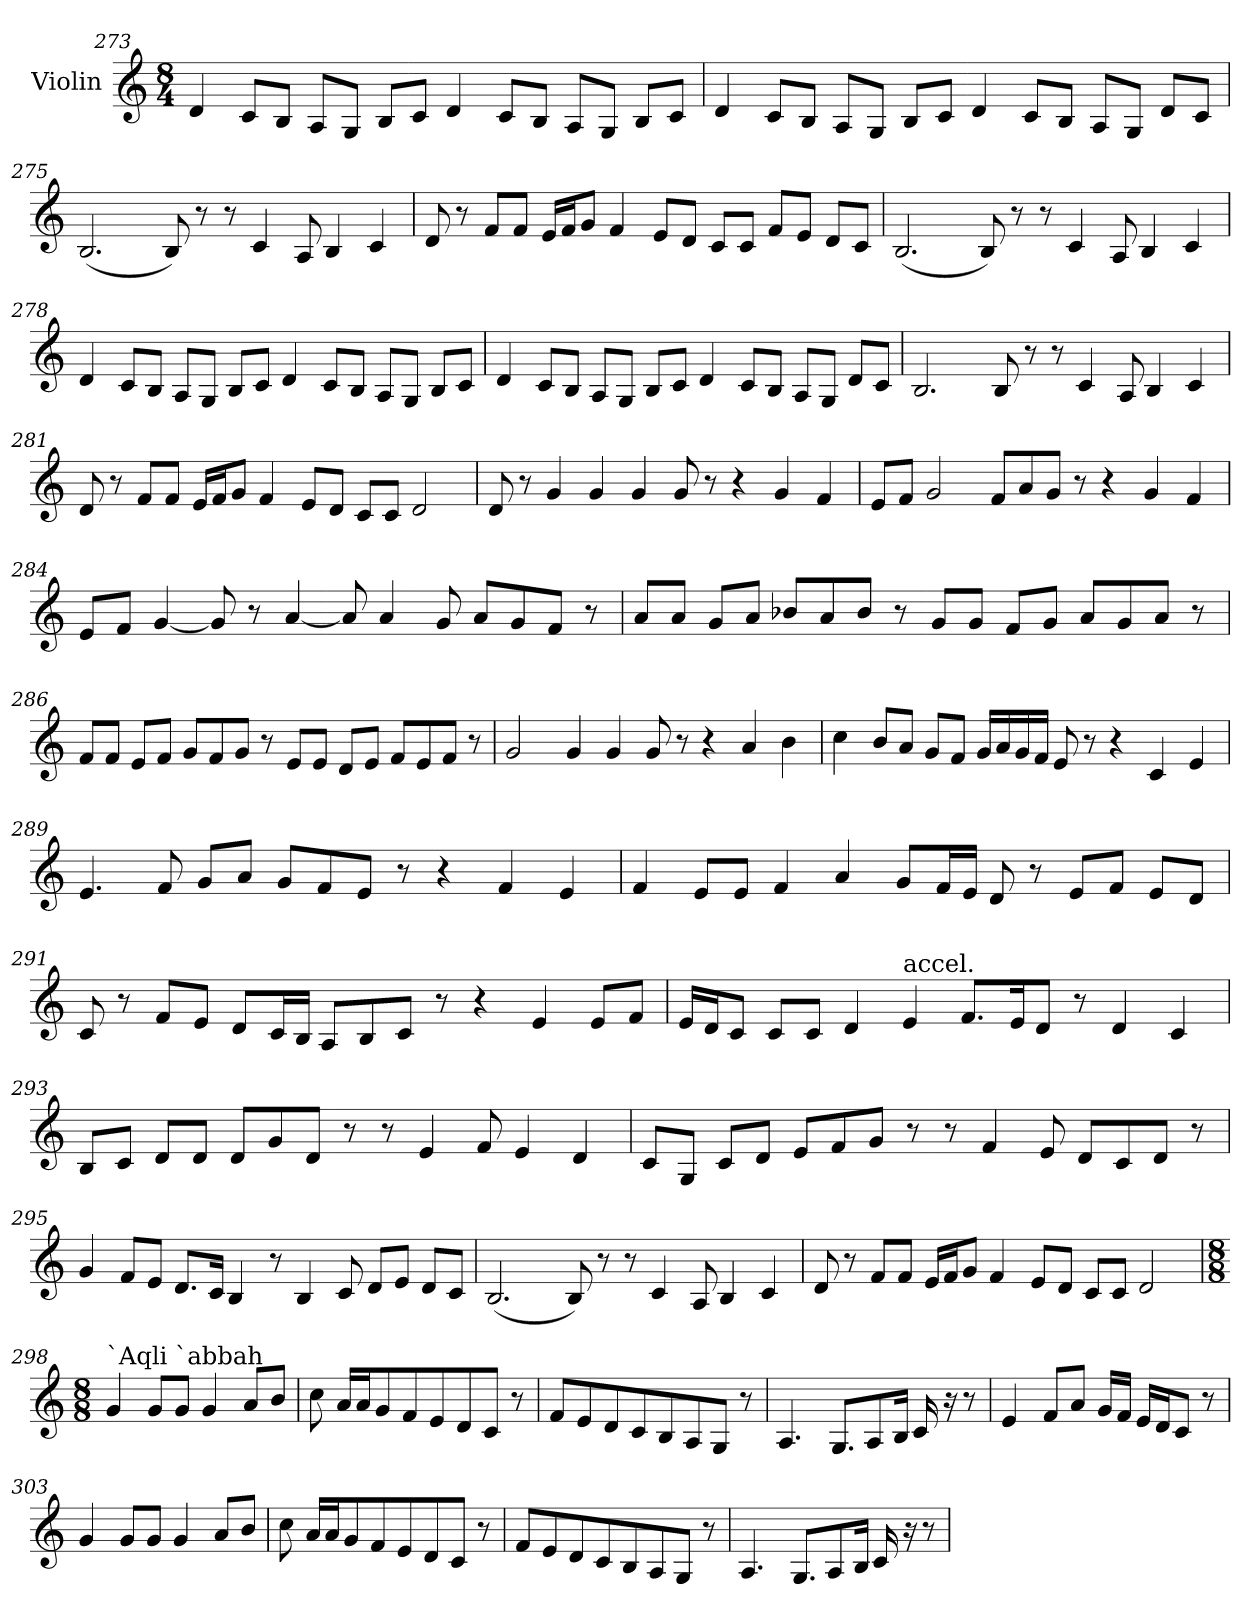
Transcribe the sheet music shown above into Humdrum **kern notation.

**kern
*part1
*staff1
*I"Violin
*clefG2
*k[]
*C:
*M8/4
=273
4d/
8c/L
8B/J
8A/L
8G/J
8B/L
8c/J
4d/
8c/L
8B/J
8A/L
8G/J
8B/L
8c/J
!!LO:LB:g=z
=274
4d/
8c/L
8B/J
8A/L
8G/J
8B/L
8c/J
4d/
8c/L
8B/J
8A/L
8G/J
8d/L
8c/J
!!LO:PB:g=z
=275
(2.B/
8B/)
8r
8r
4c/
8A/
4B/
4c/
!!LO:PB:g=z
=276
8d/
8r
8f/L
8f/J
16e/LL
16f/J
8g/J
4f/
8e/L
8d/J
8c/L
8c/J
8f/L
8e/J
8d/L
8c/J
!!LO:PB:g=z
=277
(2.B/
8B/)
8r
8r
4c/
8A/
4B/
4c/
!!LO:PB:g=z
=278
4d/
8c/L
8B/J
8A/L
8G/J
8B/L
8c/J
4d/
8c/L
8B/J
8A/L
8G/J
8B/L
8c/J
=279
4d/
8c/L
8B/J
8A/L
8G/J
8B/L
8c/J
4d/
8c/L
8B/J
8A/L
8G/J
8d/L
8c/J
!!LO:LB:g=z
=280
2.B/
8B/
8r
8r
4c/
8A/
4B/
4c/
=281
8d/
8r
8f/L
8f/J
16e/LL
16f/J
8g/J
4f/
8e/L
8d/J
8c/L
8c/J
2d/
!!LO:PB:g=z
=282
8d/
8r
4g/
4g/
4g/
8g/
8r
4r
4g/
4f/
!!LO:PB:g=z
=283
8e/L
8f/J
2g/
8f/L
8a/
8g/J
8r
4r
4g/
4f/
=284
8e/L
8f/J
[4g/
8g/]
8r
[4a/
8a/]
4a/
8g/
8a/L
8g/
8f/J
8r
!!LO:LB:g=z
=285
8a/L
8a/J
8g/L
8a/J
8b-X/L
8a/
8b-/J
8r
8g/L
8g/J
8f/L
8g/J
8a/L
8g/
8a/J
8r
=286
8f/L
8f/J
8e/L
8f/J
8g/L
8f/
8g/J
8r
8e/L
8e/J
8d/L
8e/J
8f/L
8e/
8f/J
8r
!!LO:PB:g=z
=287
2g/
4g/
4g/
8g/
8r
4r
4a/
4b\
=288
4cc\
8b/L
8a/J
8g/L
8f/J
16g/LL
16a/
16g/
16f/JJ
8e/
8r
4r
4c/
4e/
!!LO:PB:g=z
=289
4.e/
8f/
8g/L
8a/J
8g/L
8f/
8e/J
8r
4r
4f/
4e/
!!LO:PB:g=z
=290
4f/
8e/L
8e/J
4f/
4a/
8g/L
16f/L
16e/JJ
8d/
8r
8e/L
8f/J
8e/L
8d/J
=291
8c/
8r
8f/L
8e/J
8d/L
16c/L
16B/JJ
8A/L
8B/
8c/J
8r
4r
4e/
8e/L
8f/J
!!LO:LB:g=z
=292
16e/LL
16d/J
8c/J
8c/L
8c/J
4d/
!LO:TX:a:t=accel.
4e/
8.f/L
16e/K
8d/J
8r
4d/
4c/
=293
8B/L
8c/J
8d/L
8d/J
8d/L
8g/
8d/J
8r
8r
4e/
8f/
4e/
4d/
!!LO:LB:g=z
=294
8c/L
8G/J
8c/L
8d/J
8e/L
8f/
8g/J
8r
8r
4f/
8e/
8d/L
8c/
8d/J
8r
=295
4g/
8f/L
8e/J
8.d/L
16c/Jk
4B/
8r
4B/
8c/
8d/L
8e/J
8d/L
8c/J
!!LO:LB:g=z
=296
(2.B/
8B/)
8r
8r
4c/
8A/
4B/
4c/
=297
8d/
8r
8f/L
8f/J
16e/LL
16f/J
8g/J
4f/
8e/L
8d/J
8c/L
8c/J
2d/
!!LO:PB:g=z
=298
*M8/8
*MM40
!LO:TX:a:t=`Aqli `abbah
4g/
8g/L
8g/J
4g/
8a/L
8b/J
!!LO:PB:g=z
=299
8cc\
16a/LL
16a/J
8g/
8f/
8e/
8d/
8c/J
8r
=300
8f/L
8e/
8d/
8c/
8B/
8A/
8G/J
8r
=301
4.A/
8.G/L
8A/
16B/Jk
16c/
16r
8r
!!LO:PB:g=z
=302
4e/
8f/L
8a/J
16g/LL
16f/JJ
16e/LL
16d/J
8c/J
8r
!!LO:PB:g=z
=303
4g/
8g/L
8g/J
4g/
8a/L
8b/J
=304
8cc\
16a/LL
16a/J
8g/
8f/
8e/
8d/
8c/J
8r
=305
8f/L
8e/
8d/
8c/
8B/
8A/
8G/J
8r
!!LO:PB:g=z
=306
4.A/
8.G/L
8A/
16B/Jk
16c/
16r
8r
=
*-
